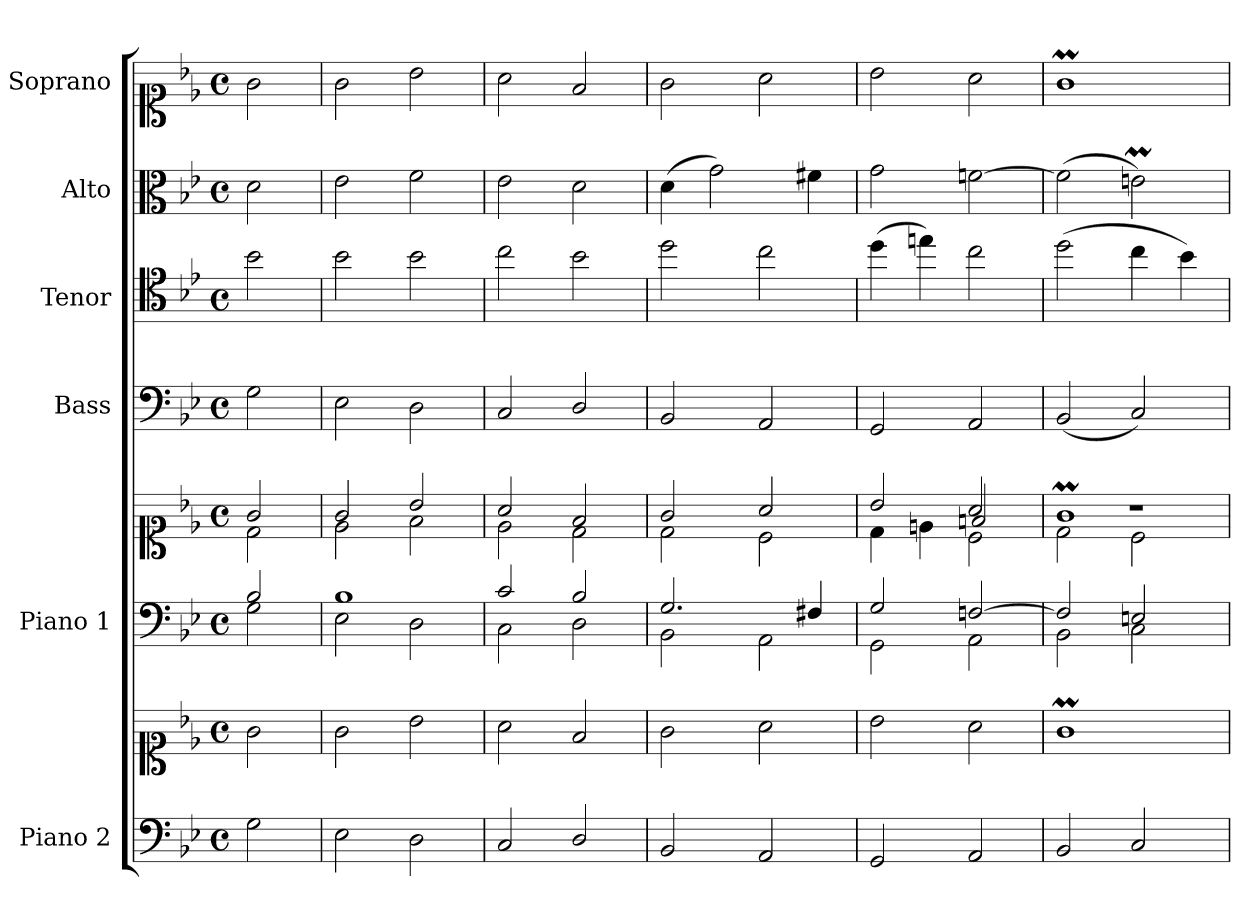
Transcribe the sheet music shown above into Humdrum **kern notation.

**kern	**kern	**kern	**kern	**kern	**kern	**kern	**kern
*part6	*part6	*part5	*part5	*part4	*part3	*part2	*part1
*staff8	*staff7	*staff6	*staff5	*staff4	*staff3	*staff2	*staff1
*I"Piano 2	*	*I"Piano 1	*	*I"Bass	*I"Tenor	*I"Alto	*I"Soprano
*I'Pno 2	*	*I'Pno 1	*	*I'B.	*I'T.	*I'A.	*I'S.
*clefF4	*clefC1	*clefF4	*clefC1	*clefF4	*clefC4	*clefC3	*clefC1
*	*	*	*	*	*ITrd7c12	*	*
*k[b-e-]	*k[b-e-]	*k[b-e-]	*k[b-e-]	*k[b-e-]	*k[b-e-]	*k[b-e-]	*k[b-e-]
*B-:	*B-:	*B-:	*B-:	*B-:	*B-:	*B-:	*B-:
*M4/4	*M4/4	*M4/4	*M4/4	*M4/4	*M4/4	*M4/4	*M4/4
*met(c)	*met(c)	*met(c)	*met(c)	*met(c)	*met(c)	*met(c)	*met(c)
=1	=1	=1	=1	=1	=1	=1	=1
*	*	*^	*^	*	*	*	*
2G\	2g\	2B-/	2G\	2g/	2d\	2G\	2B-\	2d\	2g\
=2	=2	=2	=2	=2	=2	=2	=2	=2	=2
2E-\	2g\	1B-/	2E-\	2g/	2e-\	2E-\	2B-\	2e-\	2g\
2D\	2b-\	.	2D\	2b-/	2f\	2D\	2B-\	2f\	2b-\
=3	=3	=3	=3	=3	=3	=3	=3	=3	=3
2C/	2a\	2c/	2C\	2a/	2e-\	2C/	2c\	2e-\	2a\
2D/	2f/	2B-/	2D\	2f/	2d\	2D/	2B-\	2d\	2f/
=4	=4	=4	=4	=4	=4	=4	=4	=4	=4
2BB-/	2g\	2.G/	2BB-\	2g/	2d\	2BB-/	2d\	(4d\	2g\
.	.	.	.	.	.	.	.	2g\)	.
2AA/	2a\	.	2AA\	2a/	2c\	2AA/	2c\	.	2a\
.	.	4F#X/	.	.	.	.	.	4f#X\	.
=5	=5	=5	=5	=5	=5	=5	=5	=5	=5
*	*	*	*	*	*^	*	*	*	*
2GG/	2b-\	2G/	2GG\	2b-/	4d\	2ryy	2GG/	(4d\	2g\	2b-\
.	.	.	.	.	4en\	.	.	4en\)	.	.
2AA/	2a\	[>2Fn/	2AA\	2a/	2fn/	2c\	2AA/	2c\	[>2fn\	2a\
=6	=6	=6	=6	=6	=6	=6	=6	=6	=6	=6
2BB-/	1gM\	2F/]	2BB-\	1gM/	2d\	1r	(2BB-/	(2d\	(2f\]	1gM\
2C/	.	2En/	2C\	.	2c\	.	2C/)	4c\	2enm\)	.
.	.	.	.	.	.	.	.	4B-\)	.	.
*	*	*v	*v	*	*	*	*	*	*	*
*	*	*	*v	*v	*v	*	*	*	*
=	=	=	=	=	=	=	=
*-	*-	*-	*-	*-	*-	*-	*-
